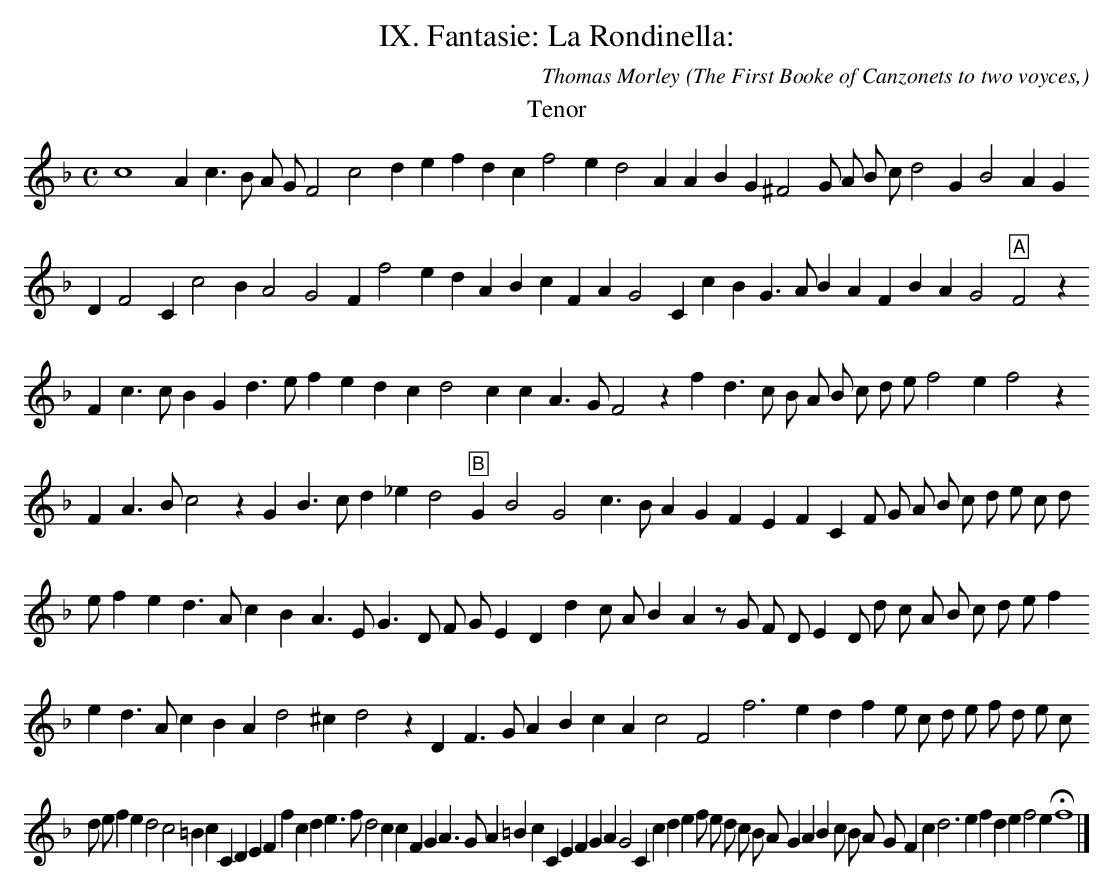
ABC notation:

X:1
T:IX. Fantasie: La Rondinella:
O: The First Booke of Canzonets to two voyces,
C: Thomas Morley
M:C
K: F
T:Tenor
K:F -8va
L:1/8
c8 A2 c3 B A G F4 c4 d2 e2 f2 d2 c2 f4 e2 d4 A2 A2 \
B2 G2 ^F4 G A B c d4 G2 B4 A2 G2 D2 F4 C2 c4 B2 A4 G4 \
F2 f4 e2 d2 A2 B2 c2 F2 A2 G4 C2 c2 B2 G3 A B2 A2 F2 B2 A2 G4 "A"F4 z2 F2 c3 c B2 G2 \
d3 e f2 e2 d2 c2 d4 c2 c2 A3 G F4 z2 f2 d3 c B A B c d e f4 e2 f4 z2 F2 \
A3 B c4 z2 G2 B3 c d2 _e2 d4 "B"G2 B4 G4 c3 B A2 G2 F2 E2 F2 C2 F G A B c d \
e c d e f2 e2 d3 A c2 B2 A3 E G3 D F G E2 D2 d2 c A B2 A2 z G F D E2 D d c A \
B c d e f2 e2 d3 A c2 B2 A2 d4 ^c2 d4 z2 D2 F3 G A2 B2 c2 A2 c4 F4 f6 e2 d2 f2 e c d e \
f d e c
d e f2 e2 d4 c4 =B2 c2 C2 D2 E2 F2 f2 c2 d2 e3 f d4 c2 c2 F2 G2 A3 G A2 =B2 c2 C2 E2 F2 G2 A2 G4 \
K:F -8va
C2 c2 d2 e2 f e d c B A G2 A2 B2 c B A G F2 c2 d6 e2 f2 d2 e2 f4 e2 Hf8 |]
